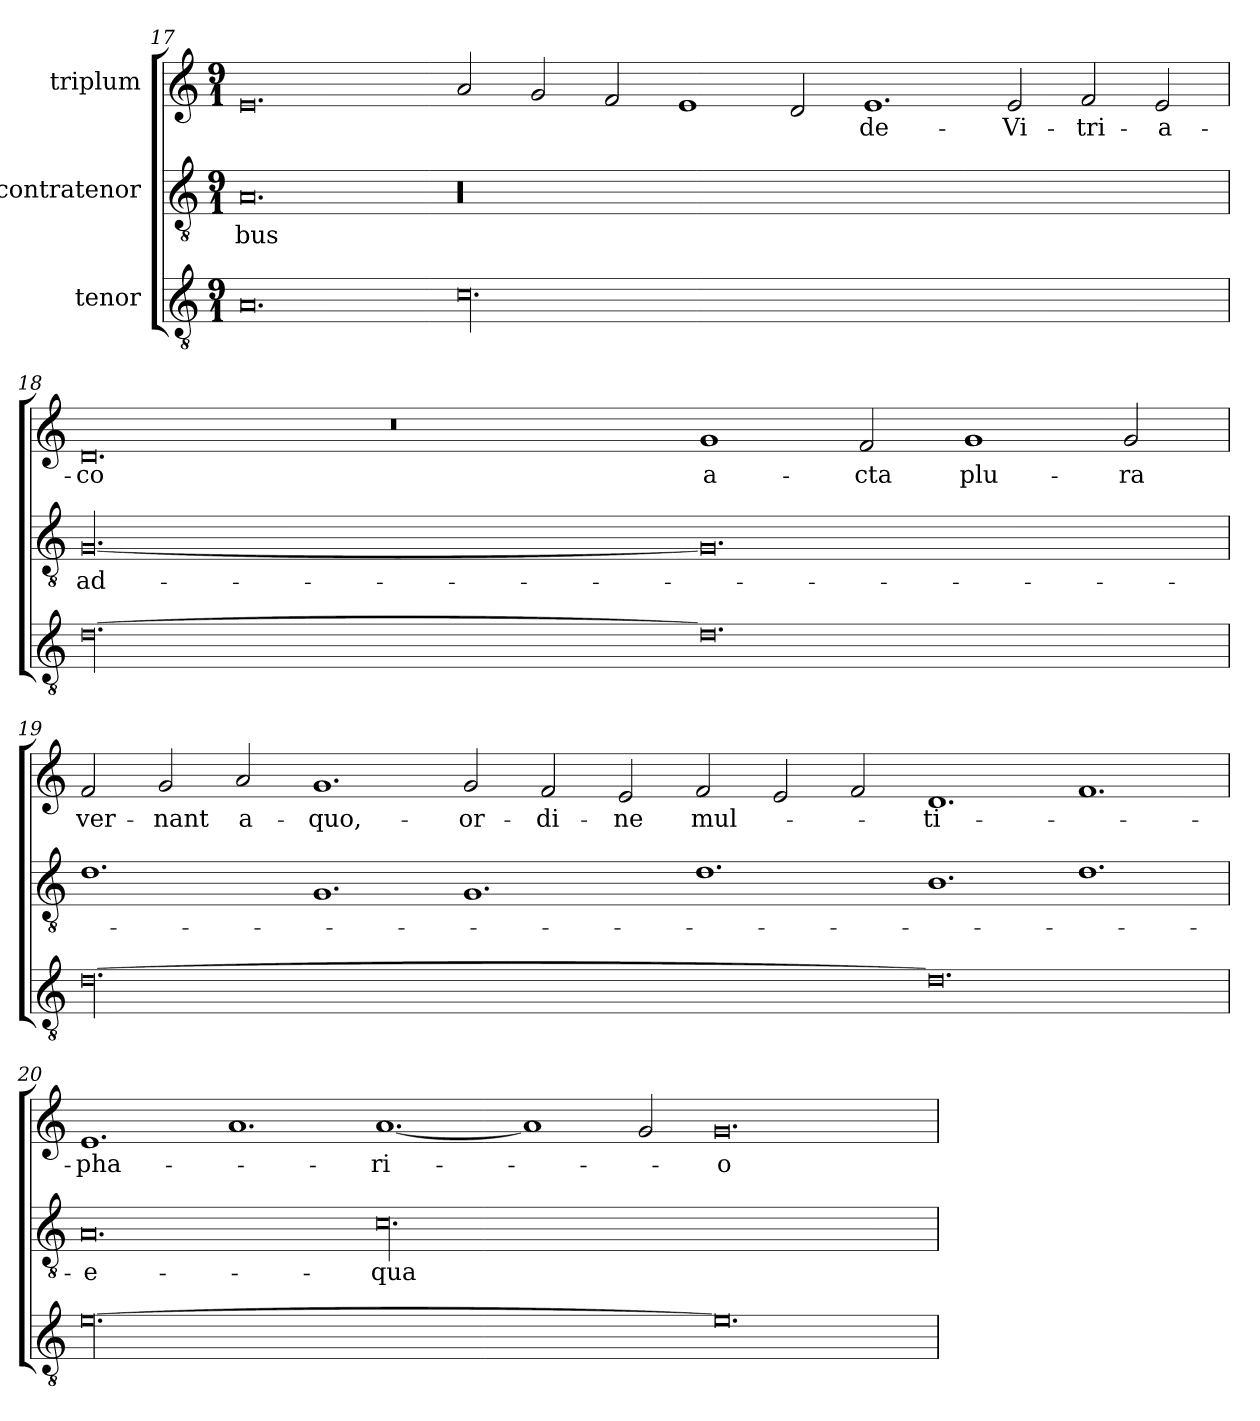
**kern	**kern	**text	**kern	**text
*part3	*part2	*part2	*part1	*part1
*staff3	*staff2	*staff2	*staff1	*staff1
*I"tenor	*I"contratenor	*	*I"triplum	*
*clefGv2	*clefGv2	*	*clefG2	*
*k[]	*k[]	*	*k[]	*
*C:	*C:	*	*C:	*
*M9/1	*M9/1	*	*M9/1	*
=17	=17	=17	=17	=17
0.A/	0.A/	-bus	0.e/	.
00.c\	00.r	.	2a/	.
.	.	.	2g/	.
.	.	.	2f/	.
.	.	.	1e/	.
.	.	.	2d/	.
.	.	.	1.e/	de-
.	.	.	2e/	Vi-
.	.	.	2f/	-tri-
.	.	.	2e/	-a-
=18	=18	=18	=18	=18
[00.d\	[00.G/	ad-	0.d/	-co
.	.	.	0.r	.
0.d\]	0.G/]	.	1g/	a-
.	.	.	2f/	-cta
.	.	.	1g/	plu-
.	.	.	2g/	-ra
=19	=19	=19	=19	=19
[00.d\	1.d\	.	2f/	ver-
.	.	.	2g/	-nant
.	.	.	2a/	a-
.	1.G/	.	1.g/	quo,-
.	1.G/	.	2g/	or-
.	.	.	2f/	-di-
.	.	.	2e/	-ne
.	1.d\	.	2f/	mul-
.	.	.	2e/	.
.	.	.	2f/	.
0.d\]	1.B\	.	1.d/	-ti-
.	1.d\	.	1.f/	.
=20	=20	=20	=20	=20
[00.e\	0.A/	-e-	1.e/	-pha-
.	.	.	1.a/	.
.	00.c\	-qua-	[1.a/	-ri-
.	.	.	1a/]	.
.	.	.	2g/	.
0.e\]	.	.	0.g/	-o
=	=	=	=	=
*-	*-	*-	*-	*-
